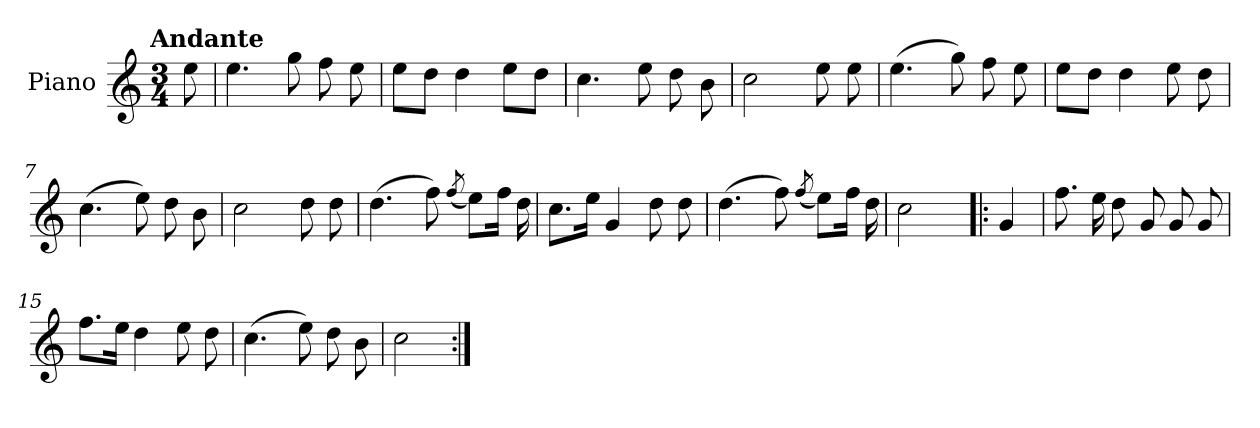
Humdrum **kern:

**kern
*part1
*staff1
*I"Piano
*I'Pno.
*clefG2
*k[]
!!LO:TX:omd:t=Andante
*M3/4
*MM92
=
8ee\
=1
4.ee\
8gg\
8ff\
8ee\
=2
8ee\L
8dd\J
4dd\
8ee\L
8dd\J
=3
4.cc\
8ee\
8dd\
8b\
!!LO:LB:g=z
=4
2cc\
8ee\
8ee\
=5
(>4.ee\
8gg\)
8ff\
8ee\
=6
8ee\L
8dd\J
4dd\
8ee\
8dd\
=7
(>4.cc\
8ee\)
8dd\
8b\
=8
2cc\
8dd\
8dd\
!!LO:LB:g=z
=9
(>4.dd\
8ff\)
(<8qff/
8ee\L)
16ff\Jk
16dd\
=10
8.cc\L
16ee\Jk
4g/
8dd\
8dd\
=11
(>4.dd\
8ff\)
(<8qff/
8ee\L)
16ff\Jk
16dd\
=12
2cc\
=13!|:
4g/
!!LO:LB:g=z
=14
8.ff\
16ee\
8dd\
8g/
8g/
8g/
=15
8.ff\L
16ee\Jk
4dd\
8ee\
8dd\
=16
(>4.cc\
8ee\)
8dd\
8b\
=17
2cc\
=:|!
*-
